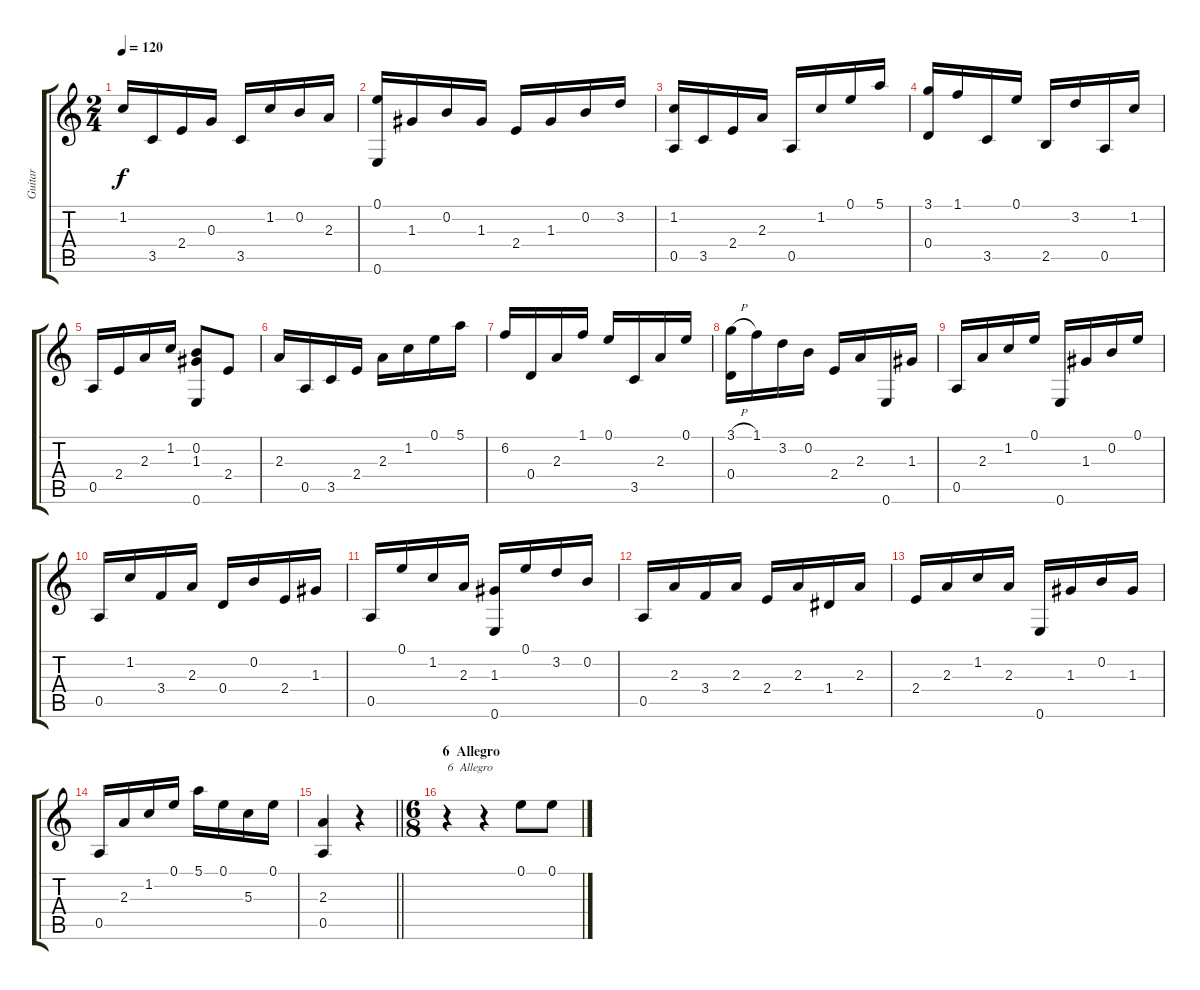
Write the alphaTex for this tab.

\track ("Guitar" "Guitar") {instrument acousticguitarnylon}
\staff {score tabs}
\tuning (E4 B3 G3 D3 A2 E2) {hide}
\ts (2 4)
\tempo 120
\clef g2
\ks c
1.2.16{dy f} 3.5.16 2.4.16 0.3.16 3.5.16 1.2.16 0.2.16 2.3.16 |
(0.1 0.6).16 1.3.16 0.2.16 1.3.16 2.4.16 1.3.16 0.2.16 3.2.16 |
(1.2 0.5).16 3.5.16 2.4.16 2.3.16 0.5.16 1.2.16 0.1.16 5.1.16 |
(3.1 0.4).16 1.1.16 3.5.16 0.1.16 2.5.16 3.2.16 0.5.16 1.2.16 |
0.5.16 2.4.16 2.3.16 1.2.16 (0.2 1.3 0.6).8 2.4.8 |
2.3.16 0.5.16 3.5.16 2.4.16 2.3.16 1.2.16 0.1.16 5.1.16 |
6.2.16 0.4.16 2.3.16 1.1.16 0.1.16 3.5.16 2.3.16 0.1.16 |
(3.1{h} 0.4).16 1.1.16 3.2.16 0.2.16 2.4.16 2.3.16 0.6.16 1.3.16 |
0.5.16 2.3.16 1.2.16 0.1.16 0.6.16 1.3.16 0.2.16 0.1.16 |
0.5.16 1.2.16 3.4.16 2.3.16 0.4.16 0.2.16 2.4.16 1.3.16 |
0.5.16 0.1.16 1.2.16 2.3.16 (1.3 0.6).16 0.1.16 3.2.16 0.2.16 |
0.5.16 2.3.16 3.4.16 2.3.16 2.4.16 2.3.16 1.4.16 2.3.16 |
2.4.16 2.3.16 1.2.16 2.3.16 0.6.16 1.3.16 0.2.16 1.3.16 |
0.5.16 2.3.16 1.2.16 0.1.16 5.1.16 0.1.16 5.3.16 0.1.16 |
\barLineRight lightlight
(2.3 0.5).4 r.4 |
\ts (6 8)
\section ("" "6  Allegro")
r.4{txt "6  Allegro"} r.4 0.1.8 0.1.8
